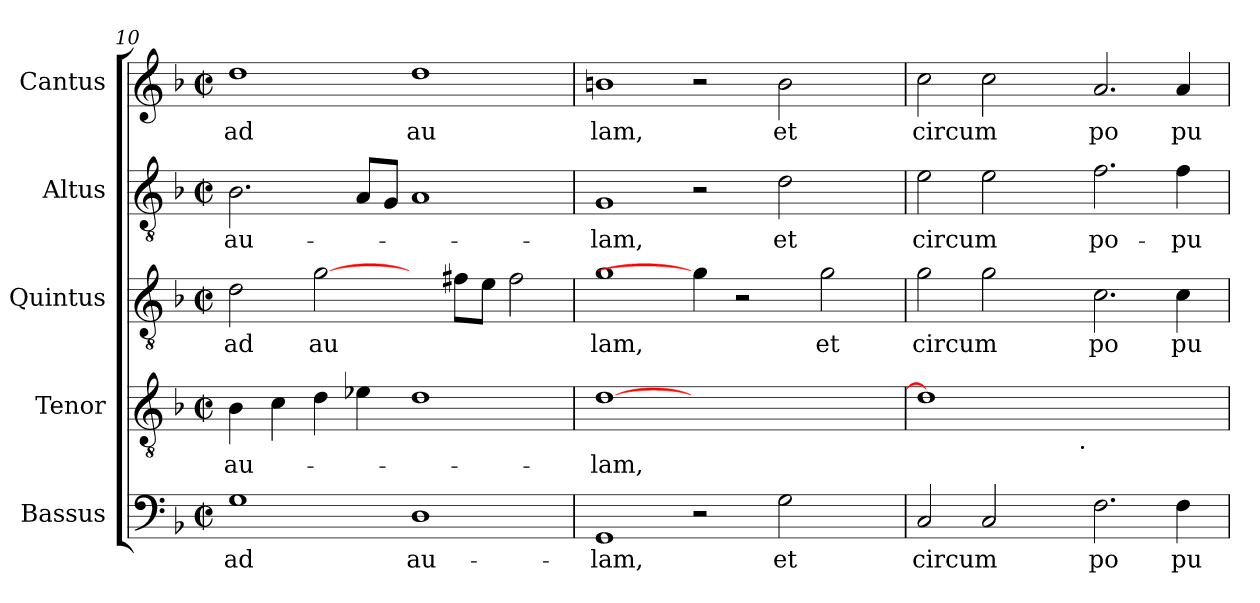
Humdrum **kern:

**kern	**text	**kern	**text	**kern	**text	**kern	**text	**kern	**text
*part5	*part5	*part4	*part4	*part3	*part3	*part2	*part2	*part1	*part1
*staff5	*staff5	*staff4	*staff4	*staff3	*staff3	*staff2	*staff2	*staff1	*staff1
*I"Bassus	*	*I"Tenor	*	*I"Quintus	*	*I"Altus	*	*I"Cantus	*
*clefF4	*	*clefGv2	*	*clefGv2	*	*clefGv2	*	*clefG2	*
*k[b-]	*	*k[b-]	*	*k[b-]	*	*k[b-]	*	*k[b-]	*
*F:	*	*F:	*	*F:	*	*F:	*	*F:	*
*M2/2	*	*M2/2	*	*M2/2	*	*M2/2	*	*M2/2	*
*met(c|)	*	*met(c|)	*	*met(c|)	*	*met(c|)	*	*met(c|)	*
=10	=10	=10	=10	=10	=10	=10	=10	=10	=10
!	!LO:LY:b:cj	!	!LO:LY:b	!	!LO:LY:b:cj	!	!LO:LY:b	!	!LO:LY:b:cj
1G	ad	4B-\	au-	2d\	ad	2.B-\	au-	1dd	ad
.	.	4c\	.	.	.	.	.	.	.
!	!	!	!	!	!LO:LY:b	!	!	!	!
.	.	4d\	.	[2g\	au	.	.	.	.
.	.	4e-\	.	.	.	8A/L	.	.	.
.	.	.	.	.	.	8G/J	.	.	.
!	!LO:LY:b:cj	!	!	!	!	!	!	!	!LO:LY:b:cj
1D	au-	1d	.	4ryy	.	1A	.	1dd	au
.	.	.	.	8f#\L	.	.	.	.	.
.	.	.	.	8e\J	.	.	.	.	.
.	.	.	.	2f#\	.	.	.	.	.
=11	=11	=11	=11	=11	=11	=11	=11	=11	=11
!	!LO:LY:b:cj	!	!LO:LY:b:cj	!	!LO:LY:b:cj	!	!LO:LY:b:cj	!	!LO:LY:b:cj
1GG	-lam,	[1d	-lam,	1g	lam,	1G	-lam,	1bn	lam,
2r	.	1ryy	.	4g\]	.	2r	.	2r	.
.	.	.	.	2r	.	.	.	.	.
!	!LO:LY:b:cj	!	!	!	!	!	!LO:LY:b:cj	!	!LO:LY:b:cj
2G\	et	.	.	.	.	2d\	et	2b\	et
!	!	!	!	!	!LO:LY:b:cj	!	!	!	!
.	.	.	.	2g\	et	.	.	.	.
4ryy	.	4ryy	.	.	.	4ryy	.	4ryy	.
!!LO:LB:g=z
=12	=12	=12	=12	=12	=12	=12	=12	=12	=12
!	!LO:LY:b	!	!	!	!LO:LY:b	!	!LO:LY:b	!	!LO:LY:b
*	*	*^	*	*	*	*	*	*	*
2C/	circum	1d]	2ryy	.	2g\	circum	2e\	circum	2cc\	circum
2C/	.	.	4ryy	.	2g\	.	2e\	.	2cc\	.
.	.	.	8ryy	.	.	.	.	.	.	.
.	.	.	16ryy	.	.	.	.	.	.	.
.	.	.	64ryy	.	.	.	.	.	.	.
!	!	!	!LO:TX:b:t=.	!	!	!	!	!	!	!
.	.	.	1ryy	.	.	.	.	.	.	.
!	!LO:LY:b:cj	!	!	!	!	!LO:LY:b:cj	!	!LO:LY:b:cj	!	!LO:LY:b:cj
2.F\	po	1ryy	.	.	2.c\	po	2.f\	po-	2.a/	po
!	!LO:LY:b:cj	!	!	!	!	!LO:LY:b:cj	!	!LO:LY:b:cj	!	!LO:LY:b:cj
4F\	pu	.	.	.	4c\	pu	4f\	-pu-	4a/	pu
.	.	.	32.ryy	.	.	.	.	.	.	.
*	*	*v	*v	*	*	*	*	*	*	*
=	=	=	=	=	=	=	=	=	=
*-	*-	*-	*-	*-	*-	*-	*-	*-	*-
